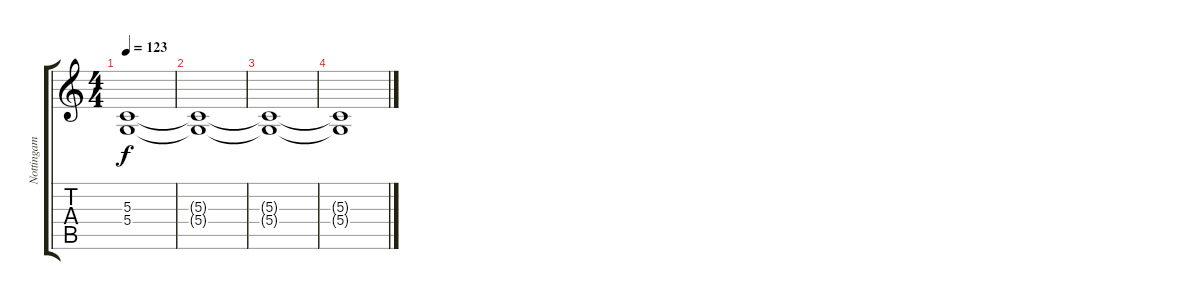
\track ("Nottingam" "Nottingam") {instrument applause}
\staff {score tabs}
\tuning (E4 B3 G3 D3 A2 E2) {hide}
\ts (4 4)
\tempo 123
\clef g2
\ks c
(5.3{t} 5.4{t}).1{dy f} |
(5.3{t} 5.4{t}).1 |
(5.3{t} 5.4{t}).1 |
(5.3{t} 5.4{t}).1
